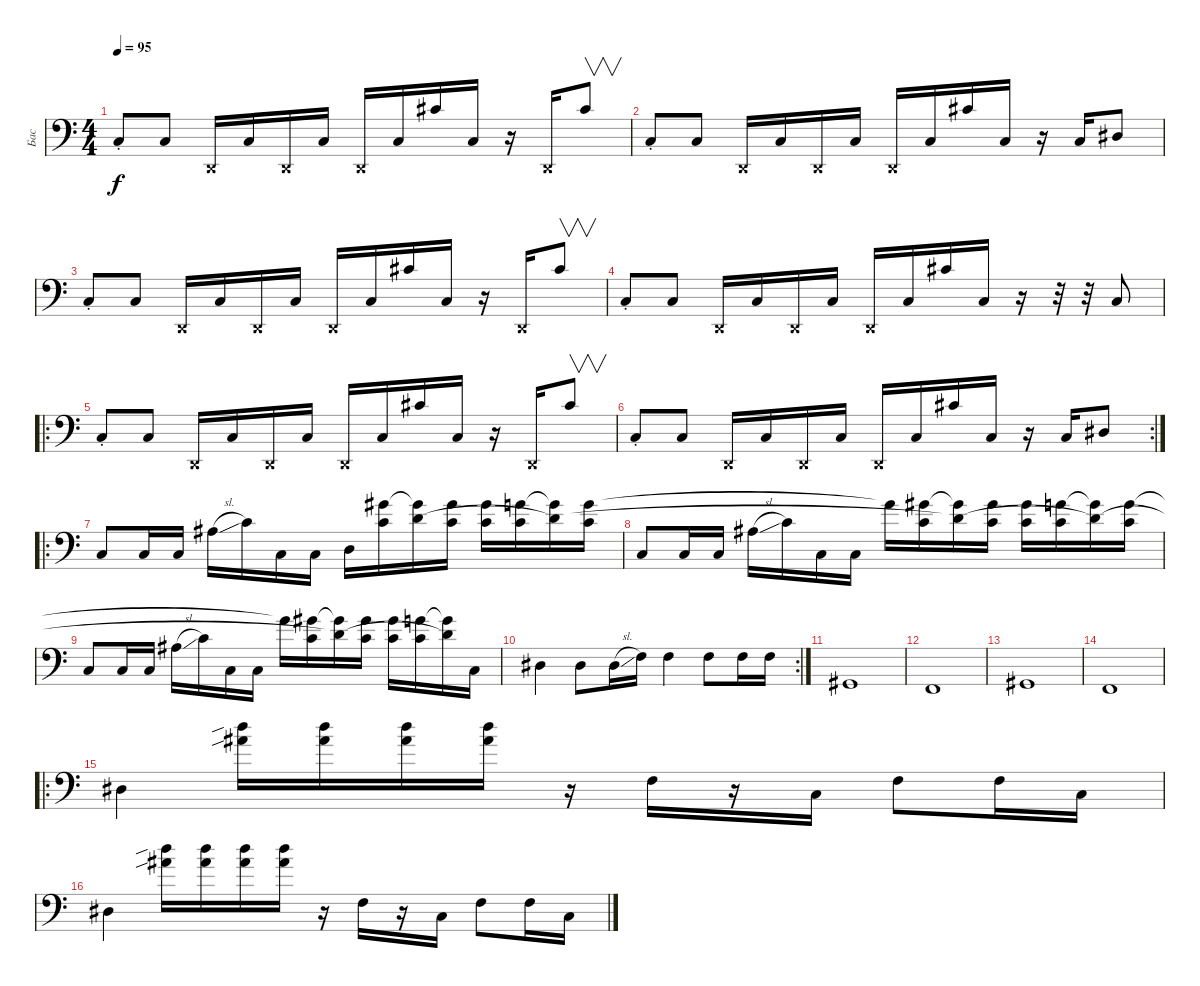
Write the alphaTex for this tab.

\track ("Бас" "Бас") {instrument electricbassfinger}
\staff {score}
\tuning (G2 D2 A1 D1) {hide}
\ts (4 4)
\tempo 95
\clef f4
\ks c
3.3{st}.8{dy f instrument electricbassfinger} 3.3.8 0.4{x}.16 3.3.16 0.4{x}.16 3.3.16 0.4{x}.16 3.3{pm}.16 16.3.16 10.4.16 r.16 0.4{x}.16 16.3.8{v} |
10.4{st}.8 10.4.8 0.4{x}.16 10.4.16 0.4{x}.16 10.4.16 0.4{x}.16 10.4{pm}.16 16.3.16 10.4.16 r.16 10.4.16 6.3.8 |
10.4{st}.8 10.4.8 0.4{x}.16 10.4.16 0.4{x}.16 10.4.16 0.4{x}.16 10.4{pm}.16 16.3.16 10.4.16 r.16 0.4{x}.16 16.3.8{v} |
10.4{st}.8 10.4.8 0.4{x}.16 10.4.16 0.4{x}.16 10.4.16 0.4{x}.16 10.4{pm}.16 16.3.16 10.4.16 r.16 r.32 r.32 10.4.8 |
\ro
10.4{st}.8 10.4.8 0.4{x}.16 10.4.16 0.4{x}.16 10.4.16 0.4{x}.16 10.4{pm}.16 16.3.16 10.4.16 r.16 0.4{x}.16 16.3.8{v} |
\rc 2
10.4{st}.8 10.4.8 0.4{x}.16 10.4.16 0.4{x}.16 10.4.16 0.4{x}.16 10.4{pm}.16 16.3.16 10.4.16 r.16 10.4.16 6.3.8 |
\ro
10.4.8 10.4.16 10.4.16 13.3{sl}.16 15.3.16 10.4.16 10.4.16 0.2.16 (18.2 15.3).16 (7.1 18.2{t}).16 (18.2 15.3).16 (18.2 15.3).16 (17.2 15.3).16 (7.1{t} 17.2{t}).16 (17.2 15.3).16 |
10.4.8 10.4.16 10.4.16 13.3{sl}.16 15.3.16 10.4.16 10.4.16 17.2{t}.16 (18.2 15.3).16 (7.1{t} 18.2{t}).16 (18.2 15.3).16 (18.2 15.3).16 (17.2 15.3).16 (7.1{t} 17.2{t}).16 (17.2 15.3).16 |
10.4.8 10.4.16 10.4.16 13.3{sl}.16 15.3.16 10.4.16 10.4.16 17.2{t}.16 (18.2 15.3).16 (7.1{t} 18.2{t}).16 (18.2 15.3).16 (18.2 15.3).16 (17.2 15.3).16 (7.1{t} 17.2{t}).16 10.4.16 |
\rc 2
6.3.4 13.4.8 13.4{sl}.16 15.4.16 15.4.4 15.4.8 15.4.16 15.4.16 |
6.4.1 |
3.4.1 |
6.4.1 |
3.4.1 |
\ro
6.3.4 (19.1{sib} 20.2{sib}).16 (19.1 20.2).16 (19.1 20.2).16 (19.1 20.2).16 r.16 15.4.16 r.16 10.4.16 8.3.8 8.3.16 10.4.16 |
6.3.4 (19.1{sib} 20.2{sib}).16 (19.1 20.2).16 (19.1 20.2).16 (19.1 20.2).16 r.16 15.4.16 r.16 10.4.16 8.3.8 8.3.16 10.4.16
